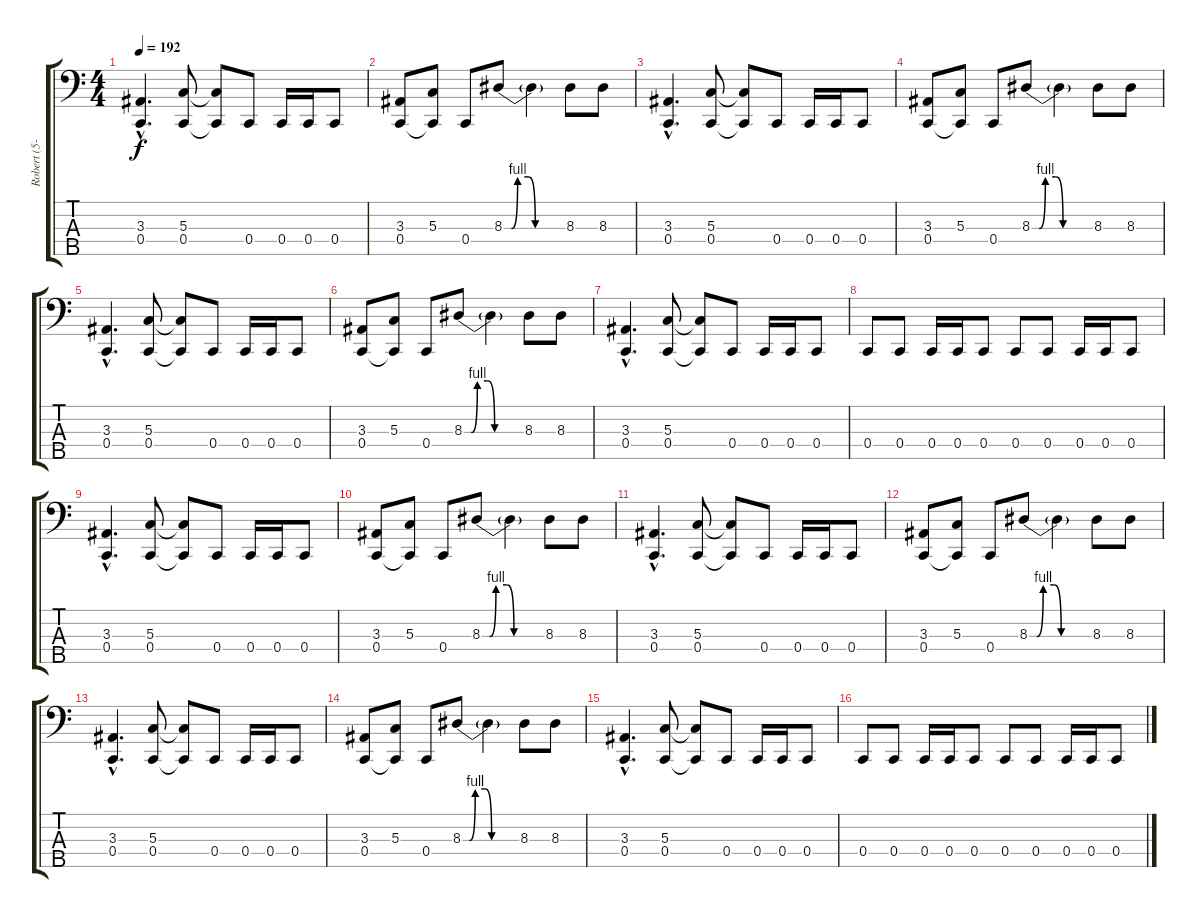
\track ("Robert (5-String Bass Gtr.)" "Robert (5-") {instrument electricbassfinger}
\staff {score tabs}
\tuning (F2 C2 G1 C1 A0) {hide}
\ts (4 4)
\tempo 192
\clef f4
\ks c
(3.3{hac} 0.4{hac}).4{d dy f} (5.3 0.4).8 (5.3{t} 0.4{t}).8 0.4.8 0.4.16 0.4.16 0.4.8 |
(3.3 0.4).8 (5.3 0.4{t}).8 0.4.8 8.3{be (custom 0 0 7 0 13 4 23 4 30 0 60 0)}.8 8.3{t}.4 8.3.8 8.3.8 |
(3.3{hac} 0.4{hac}).4{d} (5.3 0.4).8 (5.3{t} 0.4{t}).8 0.4.8 0.4.16 0.4.16 0.4.8 |
(3.3 0.4).8 (5.3 0.4{t}).8 0.4.8 8.3{be (custom 0 0 7 0 13 4 23 4 30 0 60 0)}.8 8.3{t}.4 8.3.8 8.3.8 |
(3.3{hac} 0.4{hac}).4{d} (5.3 0.4).8 (5.3{t} 0.4{t}).8 0.4.8 0.4.16 0.4.16 0.4.8 |
(3.3 0.4).8 (5.3 0.4{t}).8 0.4.8 8.3{be (custom 0 0 7 0 13 4 23 4 30 0 60 0)}.8 8.3{t}.4 8.3.8 8.3.8 |
(3.3{hac} 0.4{hac}).4{d} (5.3 0.4).8 (5.3{t} 0.4{t}).8 0.4.8 0.4.16 0.4.16 0.4.8 |
0.4.8 0.4.8 0.4.16 0.4.16 0.4.8 0.4.8 0.4.8 0.4.16 0.4.16 0.4.8 |
(3.3{hac} 0.4{hac}).4{d} (5.3 0.4).8 (5.3{t} 0.4{t}).8 0.4.8 0.4.16 0.4.16 0.4.8 |
(3.3 0.4).8 (5.3 0.4{t}).8 0.4.8 8.3{be (custom 0 0 7 0 13 4 23 4 30 0 60 0)}.8 8.3{t}.4 8.3.8 8.3.8 |
(3.3{hac} 0.4{hac}).4{d} (5.3 0.4).8 (5.3{t} 0.4{t}).8 0.4.8 0.4.16 0.4.16 0.4.8 |
(3.3 0.4).8 (5.3 0.4{t}).8 0.4.8 8.3{be (custom 0 0 7 0 13 4 23 4 30 0 60 0)}.8 8.3{t}.4 8.3.8 8.3.8 |
(3.3{hac} 0.4{hac}).4{d} (5.3 0.4).8 (5.3{t} 0.4{t}).8 0.4.8 0.4.16 0.4.16 0.4.8 |
(3.3 0.4).8 (5.3 0.4{t}).8 0.4.8 8.3{be (custom 0 0 7 0 13 4 23 4 30 0 60 0)}.8 8.3{t}.4 8.3.8 8.3.8 |
(3.3{hac} 0.4{hac}).4{d} (5.3 0.4).8 (5.3{t} 0.4{t}).8 0.4.8 0.4.16 0.4.16 0.4.8 |
0.4.8 0.4.8 0.4.16 0.4.16 0.4.8 0.4.8 0.4.8 0.4.16 0.4.16 0.4.8
